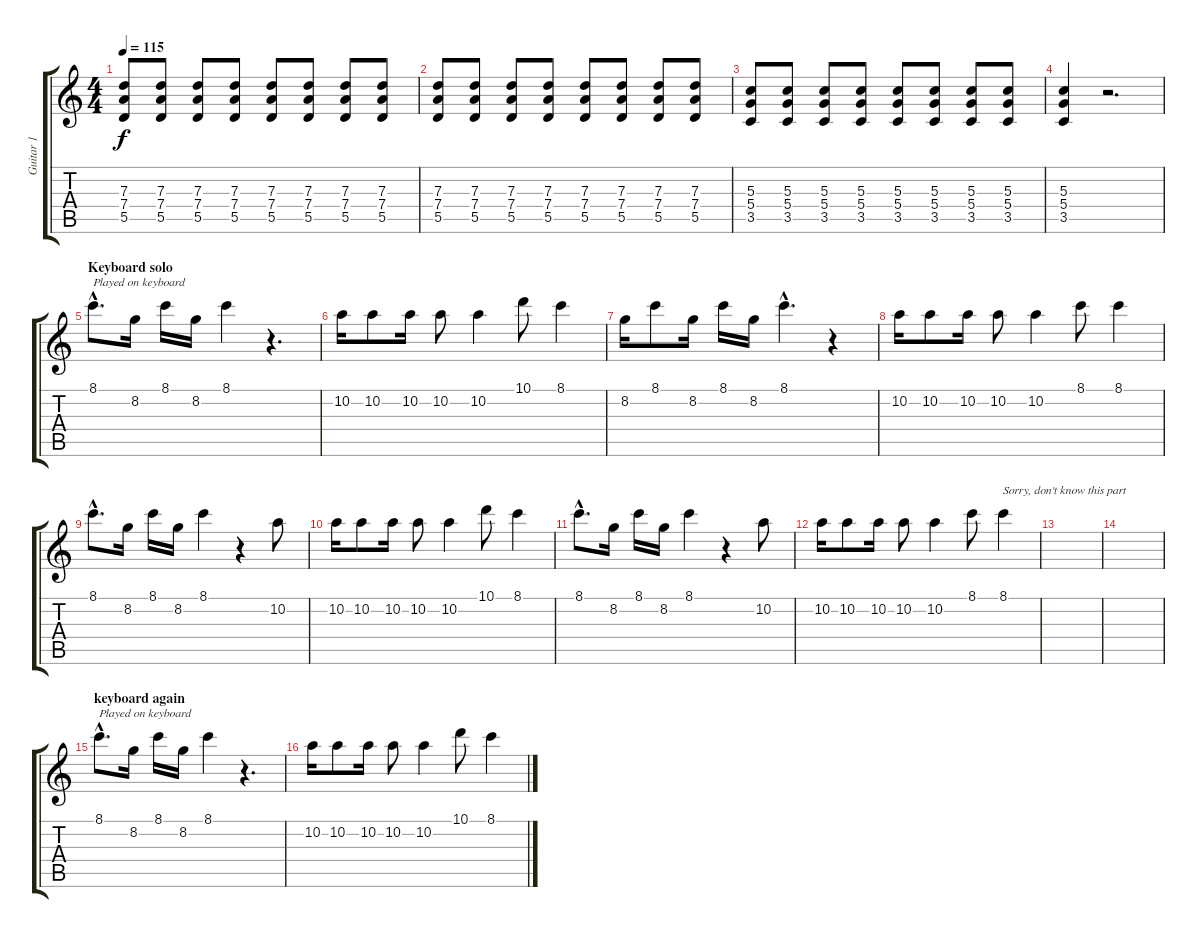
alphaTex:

\track ("Guitar 1" "Guitar 1") {instrument overdrivenguitar}
\staff {score tabs}
\tuning (E4 B3 G3 D3 A2 E2) {hide}
\ts (4 4)
\tempo 115
\clef g2
\ks c
(7.3 7.4 5.5).8{dy f} (7.3 7.4 5.5).8 (7.3 7.4 5.5).8 (7.3 7.4 5.5).8 (7.3 7.4 5.5).8 (7.3 7.4 5.5).8 (7.3 7.4 5.5).8 (7.3 7.4 5.5).8 |
(7.3 7.4 5.5).8 (7.3 7.4 5.5).8 (7.3 7.4 5.5).8 (7.3 7.4 5.5).8 (7.3 7.4 5.5).8 (7.3 7.4 5.5).8 (7.3 7.4 5.5).8 (7.3 7.4 5.5).8 |
(5.3 5.4 3.5).8 (5.3 5.4 3.5).8 (5.3 5.4 3.5).8 (5.3 5.4 3.5).8 (5.3 5.4 3.5).8 (5.3 5.4 3.5).8 (5.3 5.4 3.5).8 (5.3 5.4 3.5).8 |
(5.3 5.4 3.5).4 r.2{d} |
\section ("" "Keyboard solo")
8.1{hac}.8{d txt "Played on keyboard" volume 13} 8.2.16 8.1.16 8.2.16 8.1.4 r.4{d} |
10.2.16 10.2.8 10.2.16 10.2.8 10.2.4 10.1.8 8.1.4 |
8.2.16 8.1.8 8.2.16 8.1.16 8.2.16 8.1{hac}.4{d} r.4 |
10.2.16 10.2.8 10.2.16 10.2.8 10.2.4 8.1.8 8.1.4 |
8.1{hac}.8{d} 8.2.16 8.1.16 8.2.16 8.1.4 r.4 10.2.8 |
10.2.16 10.2.8 10.2.16 10.2.8 10.2.4 10.1.8 8.1.4 |
8.1{hac}.8{d} 8.2.16 8.1.16 8.2.16 8.1.4 r.4 10.2.8 |
10.2.16 10.2.8 10.2.16 10.2.8 10.2.4 8.1.8 8.1.4{txt "Sorry, don't know this part"} |
|
|
\section ("" "keyboard again")
8.1{hac}.8{d txt "Played on keyboard" volume 13} 8.2.16 8.1.16 8.2.16 8.1.4 r.4{d} |
10.2.16 10.2.8 10.2.16 10.2.8 10.2.4 10.1.8 8.1.4
